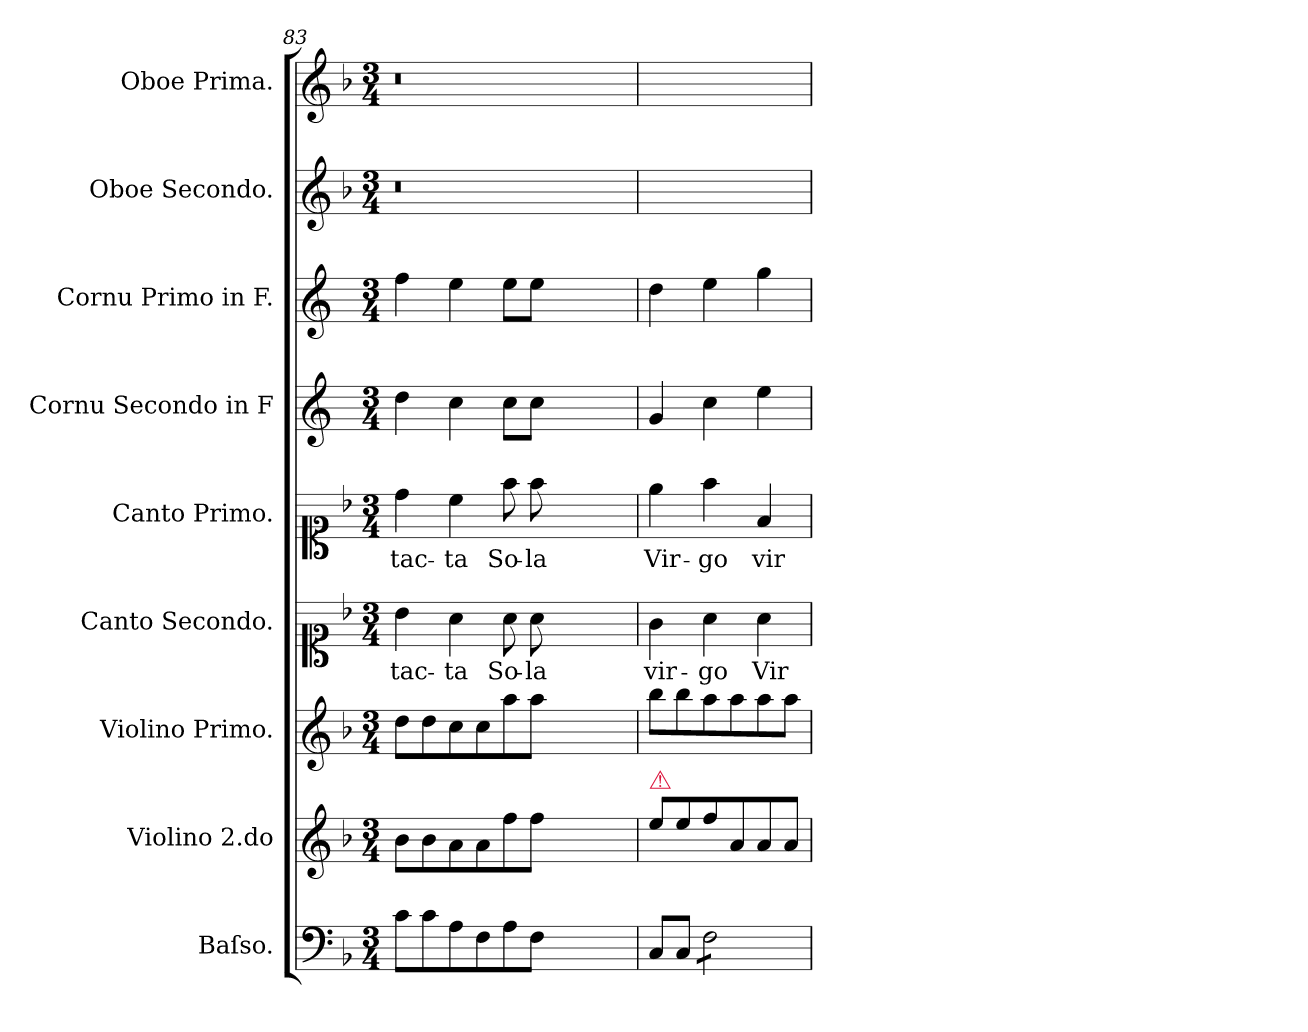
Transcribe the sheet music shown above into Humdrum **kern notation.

**kern	**kern	**kern	**kern	**text	**kern	**text	**kern	**kern	**kern	**kern
*part9	*part8	*part7	*part6	*part6	*part5	*part5	*part4	*part3	*part2	*part1
*staff9	*staff8	*staff7	*staff6	*staff6	*staff5	*staff5	*staff4	*staff3	*staff2	*staff1
*I"Baſso.	*I"Violino 2.do	*I"Violino Primo.	*I"Canto Secondo.	*	*I"Canto Primo.	*	*I"Cornu Secondo in F	*I"Cornu Primo in F.	*I"Oboe Secondo.	*I"Oboe Prima.
*I'B	*	*I'Vn I	*	*	*	*	*	*I'Cor I in F	*	*I'Ob I
*clefF4	*clefG2	*clefG2	*clefC1	*	*clefC1	*	*clefG2	*clefG2	*clefG2	*clefG2
*	*	*	*	*	*	*	*ITrd4c7	*ITrd4c7	*	*
*k[b-]	*k[b-]	*k[b-]	*k[b-]	*	*k[b-]	*	*k[b-]	*k[b-]	*k[b-]	*k[b-]
*F:	*F:	*F:	*F:	*	*F:	*	*	*	*F:	*F:
*M3/4	*M3/4	*M3/4	*M3/4	*	*M3/4	*	*M3/4	*M3/4	*M3/4	*M3/4
=83	=83	=83	=83	=83	=83	=83	=83	=83	=83	=83
!	!	!	!	!	!	!	!	!	!LO:N:vis=0	!LO:N:vis=0
8c\L	8b-\L	8dd\L	4b-\	-tac-	4dd\	-tac-	4g\	4b-\	1.r	1.r
8c\	8b-\	8dd\	.	.	.	.	.	.	.	.
8A\	8a\	8cc\	4a\	-ta	4cc\	-ta	4f\	4a\	.	.
8F\	8a\	8cc\	.	.	.	.	.	.	.	.
8A\	8ff\	8aa\	8a\	So-	8ff\	So-	8f\L	8a\L	.	.
8F\J	8ff\J	8aa\J	8a\	-la	8ff\	-la	8f\J	8a\J	.	.
2.ryy	2.ryy	2.ryy	2.ryy	.	2.ryy	.	2.ryy	2.ryy	.	.
=84	=84	=84	=84	=84	=84	=84	=84	=84	=84	=84
!	!LO:TX:a:color=crimson:t=⚠	!	!	!	!	!	!	!	!	!
8C/L	8ee\L	8bb-\L	4g\	vir-	4ee\	Vir-	4c/	4g\	2.ryy	2.ryy
8C/J	8ee\	8bb-\	.	.	.	.	.	.	.	.
*tremolo	*	*	*	*	*	*	*	*	*	*
8F\L	8ff\	8aa\	4a\	-go	4ff\	-go	4f\	4a\	.	.
8F\	8a/	8aa\	.	.	.	.	.	.	.	.
8F\	8a/	8aa\	4a\	Vir-	4f/	vir-	4a\	4cc\	.	.
8F\J	8a/J	8aa\J	.	.	.	.	.	.	.	.
*Xtremolo	*	*	*	*	*	*	*	*	*	*
=	=	=	=	=	=	=	=	=	=	=
*-	*-	*-	*-	*-	*-	*-	*-	*-	*-	*-
